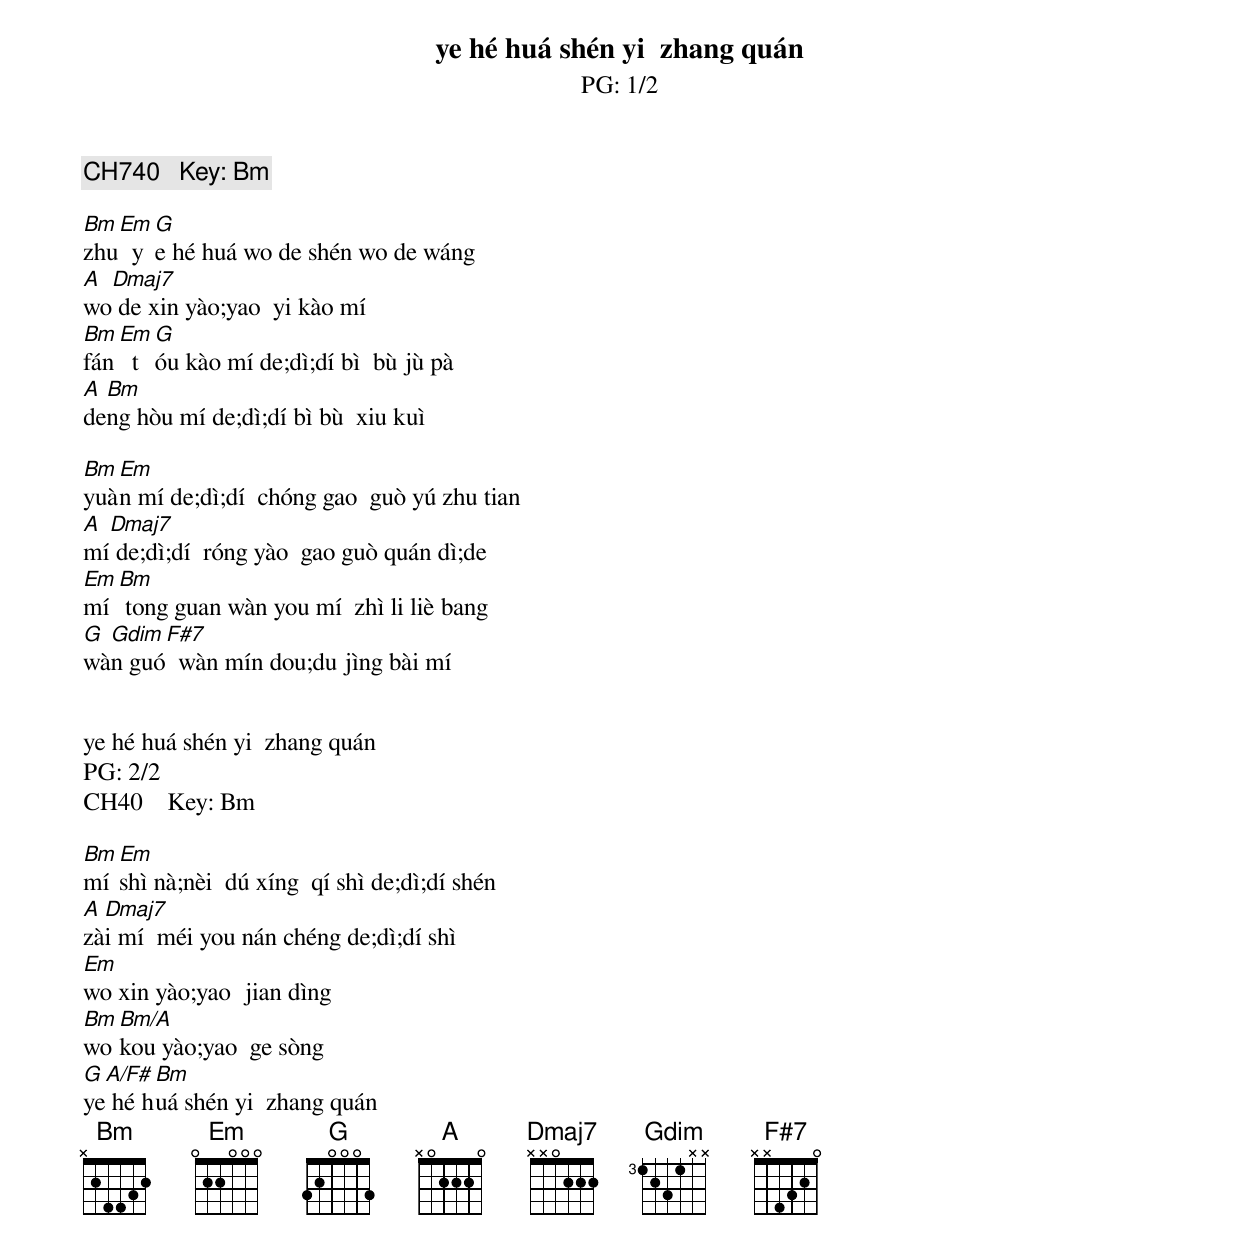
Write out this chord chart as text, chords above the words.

ye hé huá shén yi  zhang quán
PG: 1/2
CH740	Key: Bm

Bm Em G
zhu  ye hé huá wo de shén wo de wáng
A Dmaj7
wo de xin yào;yao  yi kào mí
Bm Em G
fán  tóu kào mí de;dì;dí bì  bù jù pà
A Bm
deng hòu mí de;dì;dí bì bù  xiu kuì

Bm Em
yuàn mí de;dì;dí  chóng gao  guò yú zhu tian
A Dmaj7
mí de;dì;dí  róng yào  gao guò quán dì;de
Em Bm
mí  tong guan wàn you mí  zhì li liè bang
G Gdim F#7
wàn guó  wàn mín dou;du jìng bài mí


ye hé huá shén yi  zhang quán
PG: 2/2
CH40	Key: Bm

Bm Em
mí shì nà;nèi  dú xíng  qí shì de;dì;dí shén
A Dmaj7
zài mí  méi you nán chéng de;dì;dí shì
Em
wo xin yào;yao  jian dìng
Bm Bm/A
wo kou yào;yao  ge sòng
G A/F# Bm
ye hé huá shén yi  zhang quán
